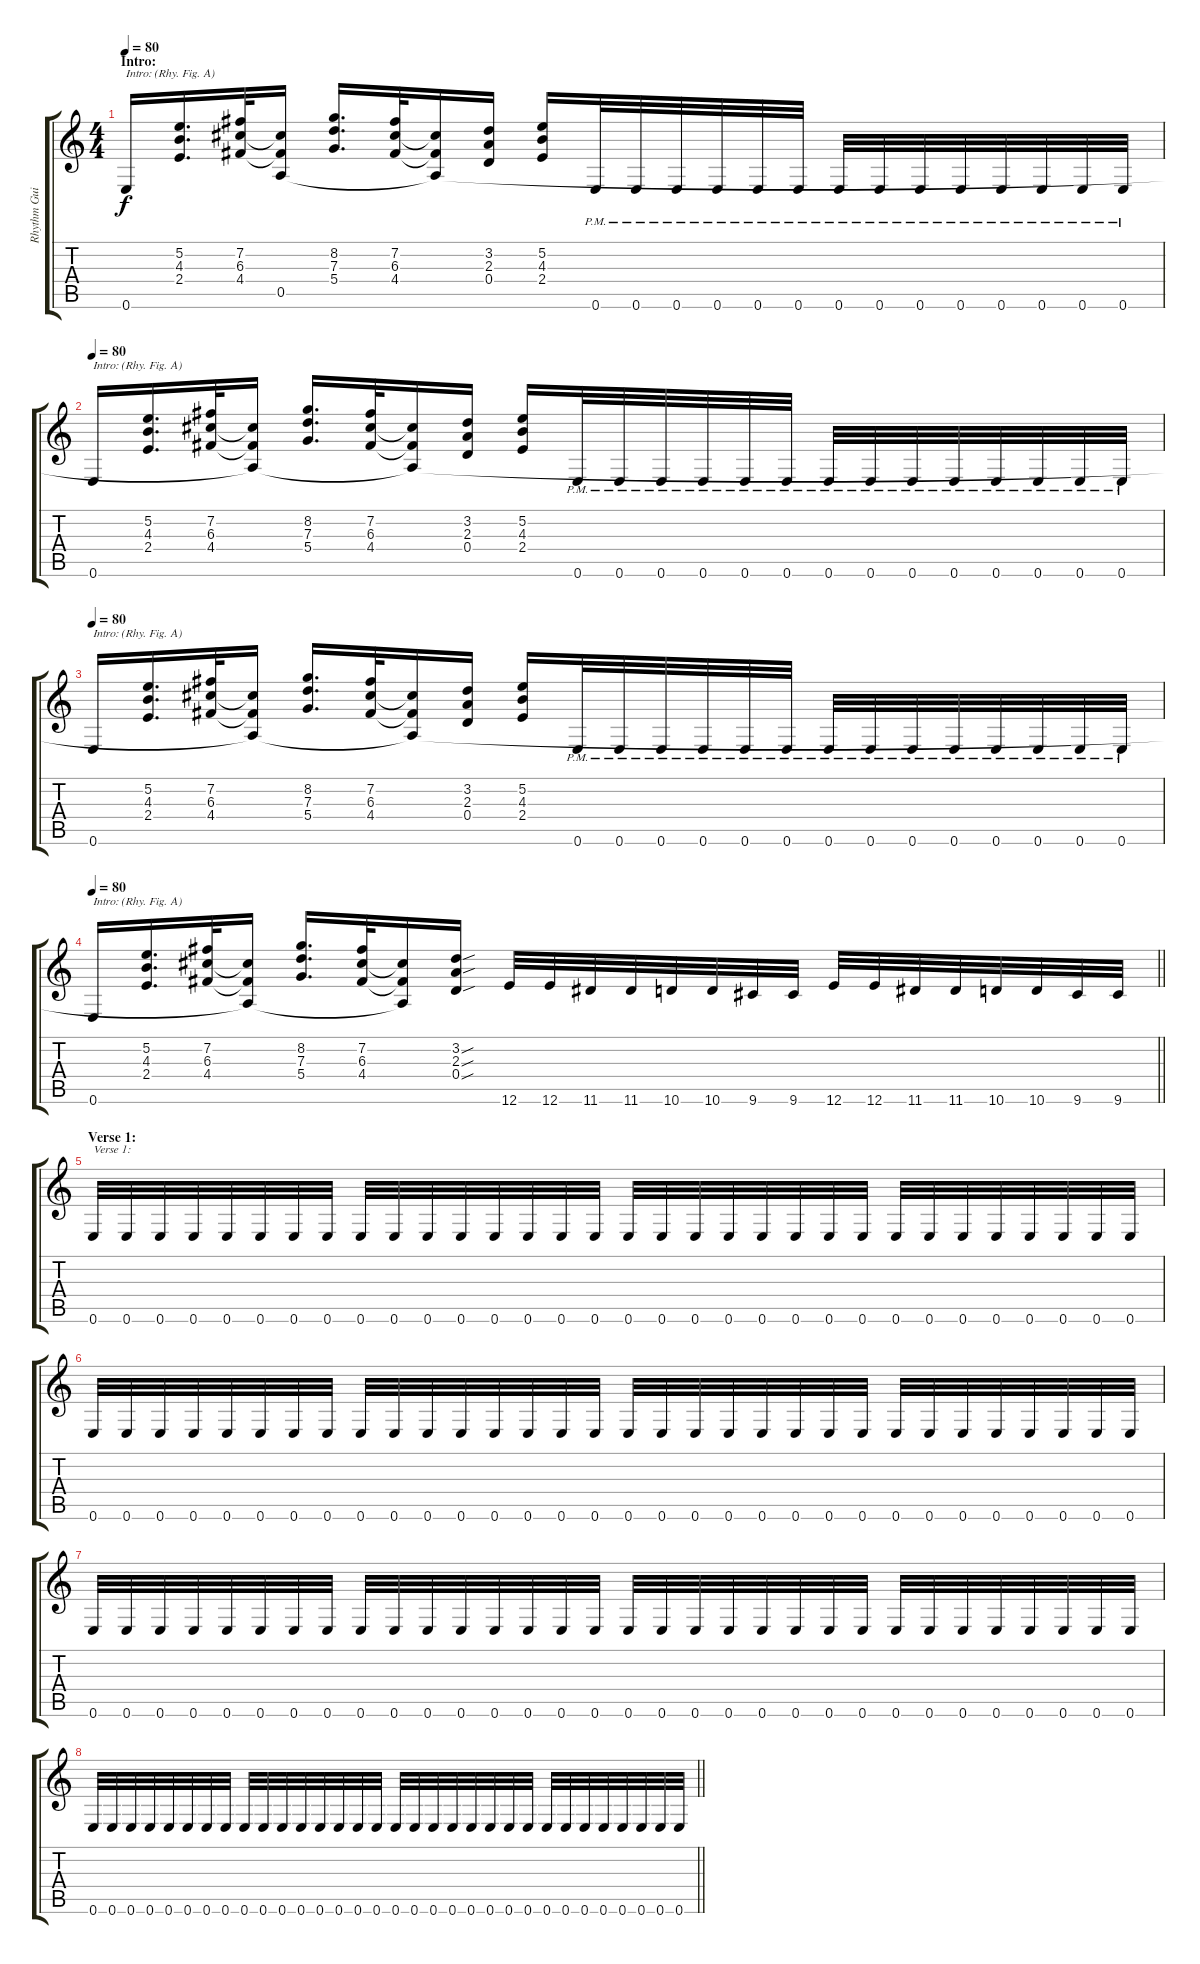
\track ("Rhythm Guitar 2" "Rhythm Gui") {instrument overdrivenguitar}
\staff {score tabs}
\tuning (E4 B3 G3 D3 A2 E2) {hide}
\ts (4 4)
\section ("" "Intro:")
\tempo 80
\clef g2
\ks c
0.6.16{txt "Intro: (Rhy. Fig. A)" dy f instrument overdrivenguitar} (5.2 4.3 2.4).16{d} (7.2 6.3 4.4).32 (6.3{t} 4.4{t} 0.5).16 (8.2 7.3 5.4).16{d} (7.2 6.3 4.4).32 (6.3{t} 4.4{t} 0.5{t}).16 (3.2 2.3 0.4).16 (5.2 4.3 2.4).16 0.6{pm}.32 0.6{pm}.32 0.6{pm}.32 0.6{pm}.32 0.6{pm}.32 0.6{pm}.32 0.6{pm}.32 0.6{pm}.32 0.6{pm}.32 0.6{pm}.32 0.6{pm}.32 0.6{pm}.32 0.6{pm}.32 0.6{pm}.32 |
\tempo 80
0.6.16{txt "Intro: (Rhy. Fig. A)"} (5.2 4.3 2.4).16{d} (7.2 6.3 4.4).32 (6.3{t} 4.4{t} 0.5{t}).16 (8.2 7.3 5.4).16{d} (7.2 6.3 4.4).32 (6.3{t} 4.4{t} 0.5{t}).16 (3.2 2.3 0.4).16 (5.2 4.3 2.4).16 0.6{pm}.32 0.6{pm}.32 0.6{pm}.32 0.6{pm}.32 0.6{pm}.32 0.6{pm}.32 0.6{pm}.32 0.6{pm}.32 0.6{pm}.32 0.6{pm}.32 0.6{pm}.32 0.6{pm}.32 0.6{pm}.32 0.6{pm}.32 |
\tempo 80
0.6.16{txt "Intro: (Rhy. Fig. A)"} (5.2 4.3 2.4).16{d} (7.2 6.3 4.4).32 (6.3{t} 4.4{t} 0.5{t}).16 (8.2 7.3 5.4).16{d} (7.2 6.3 4.4).32 (6.3{t} 4.4{t} 0.5{t}).16 (3.2 2.3 0.4).16 (5.2 4.3 2.4).16 0.6{pm}.32 0.6{pm}.32 0.6{pm}.32 0.6{pm}.32 0.6{pm}.32 0.6{pm}.32 0.6{pm}.32 0.6{pm}.32 0.6{pm}.32 0.6{pm}.32 0.6{pm}.32 0.6{pm}.32 0.6{pm}.32 0.6{pm}.32 |
\tempo 80
\barLineRight lightlight
0.6.16{txt "Intro: (Rhy. Fig. A)"} (5.2 4.3 2.4).16{d} (7.2 6.3 4.4).32 (6.3{t} 4.4{t} 0.5{t}).16 (8.2 7.3 5.4).16{d} (7.2 6.3 4.4).32 (6.3{t} 4.4{t} 0.5{t}).16 (3.2{sou} 2.3{sou} 0.4{sou}).16 12.6.32 12.6.32 11.6.32 11.6.32 10.6.32 10.6.32 9.6.32 9.6.32 12.6.32 12.6.32 11.6.32 11.6.32 10.6.32 10.6.32 9.6.32 9.6.32 |
\section ("" "Verse 1:")
0.6.32{txt "Verse 1:"} 0.6.32 0.6.32 0.6.32 0.6.32 0.6.32 0.6.32 0.6.32 0.6.32 0.6.32 0.6.32 0.6.32 0.6.32 0.6.32 0.6.32 0.6.32 0.6.32 0.6.32 0.6.32 0.6.32 0.6.32 0.6.32 0.6.32 0.6.32 0.6.32 0.6.32 0.6.32 0.6.32 0.6.32 0.6.32 0.6.32 0.6.32 |
0.6.32 0.6.32 0.6.32 0.6.32 0.6.32 0.6.32 0.6.32 0.6.32 0.6.32 0.6.32 0.6.32 0.6.32 0.6.32 0.6.32 0.6.32 0.6.32 0.6.32 0.6.32 0.6.32 0.6.32 0.6.32 0.6.32 0.6.32 0.6.32 0.6.32 0.6.32 0.6.32 0.6.32 0.6.32 0.6.32 0.6.32 0.6.32 |
0.6.32 0.6.32 0.6.32 0.6.32 0.6.32 0.6.32 0.6.32 0.6.32 0.6.32 0.6.32 0.6.32 0.6.32 0.6.32 0.6.32 0.6.32 0.6.32 0.6.32 0.6.32 0.6.32 0.6.32 0.6.32 0.6.32 0.6.32 0.6.32 0.6.32 0.6.32 0.6.32 0.6.32 0.6.32 0.6.32 0.6.32 0.6.32 |
\barLineRight lightlight
0.6.32 0.6.32 0.6.32 0.6.32 0.6.32 0.6.32 0.6.32 0.6.32 0.6.32 0.6.32 0.6.32 0.6.32 0.6.32 0.6.32 0.6.32 0.6.32 0.6.32 0.6.32 0.6.32 0.6.32 0.6.32 0.6.32 0.6.32 0.6.32 0.6.32 0.6.32 0.6.32 0.6.32 0.6.32 0.6.32 0.6.32 0.6.32
